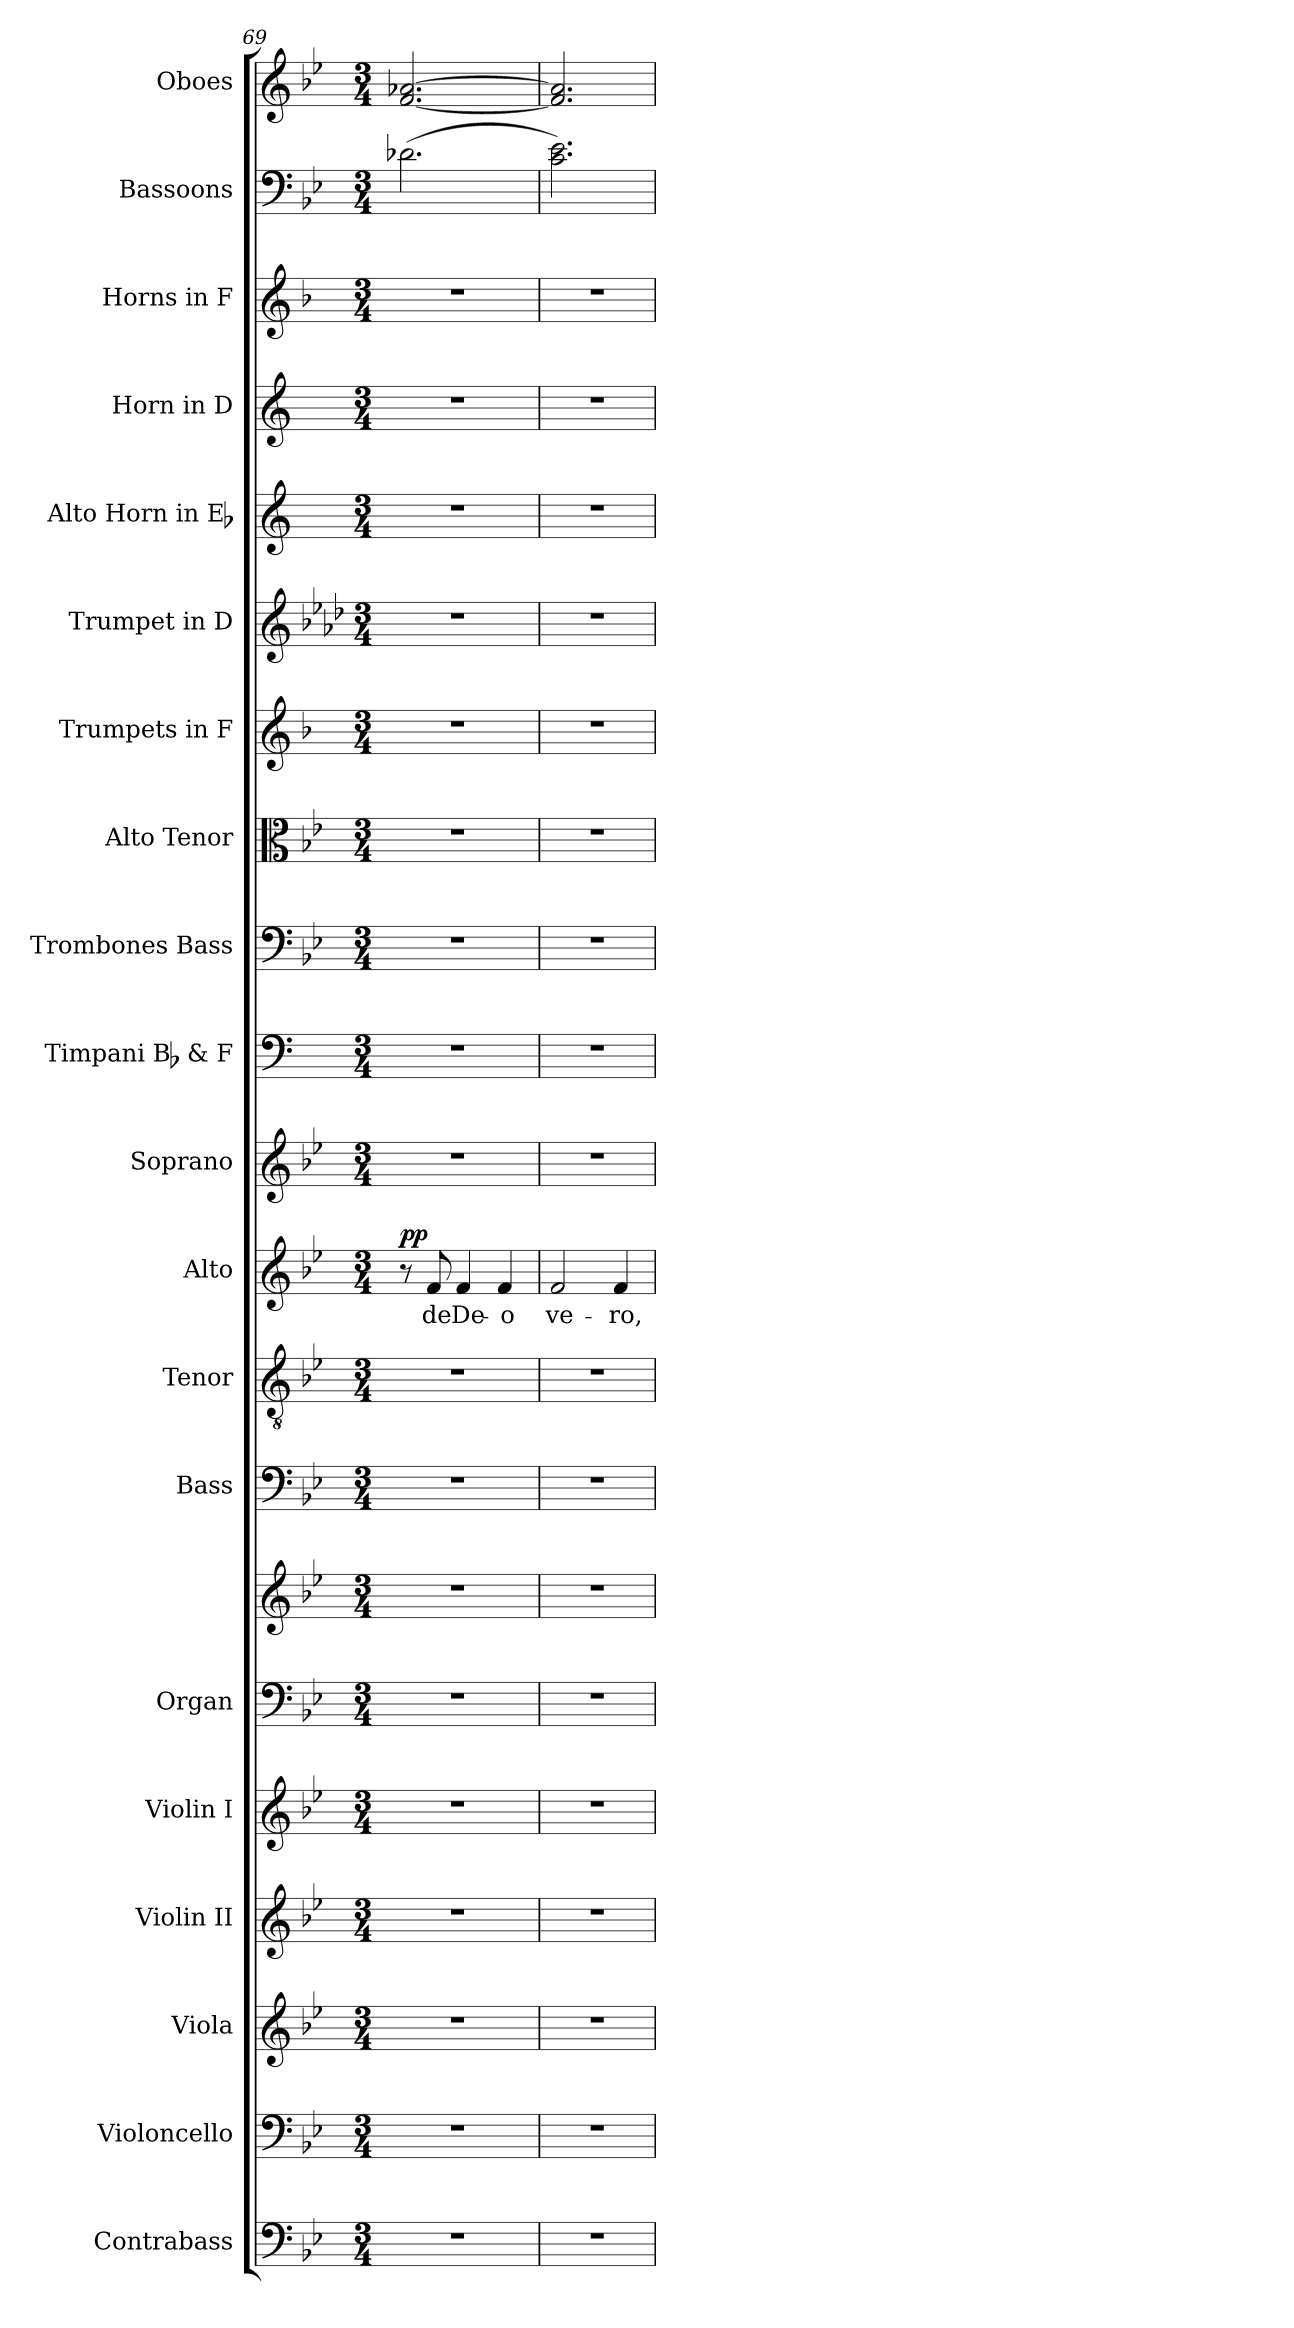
**kern	**kern	**kern	**kern	**kern	**kern	**kern	**kern	**kern	**kern	**text	**dynam	**kern	**kern	**kern	**kern	**kern	**kern	**kern	**kern	**kern	**kern	**kern
*part20	*part19	*part18	*part17	*part16	*part15	*part15	*part14	*part13	*part12	*part12	*part12	*part11	*part10	*part9	*part8	*part7	*part6	*part5	*part4	*part3	*part2	*part1
*staff21	*staff20	*staff19	*staff18	*staff17	*staff16	*staff15	*staff14	*staff13	*staff12	*staff12	*staff12	*staff11	*staff10	*staff9	*staff8	*staff7	*staff6	*staff5	*staff4	*staff3	*staff2	*staff1
*I"Contrabass	*I"Violoncello	*I"Viola	*I"Violin II	*I"Violin I	*I"Organ	*	*I"Bass	*I"Tenor	*I"Alto	*	*	*I"Soprano	*I"Timpani Bb & F	*I"Trombones  Bass	*I"Alto Tenor	*I"Trumpets in F	*I"Trumpet in D	*I"Alto Horn in Eb	*I"Horn in D	*I"Horns in F	*I"Bassoons	*I"Oboes
*I'Cb.	*I'Vc.	*I'Vla.	*I'Vln. II	*I'Vln. I	*I'Org.	*	*I'B.	*I'T.	*I'A.	*	*	*I'S.	*I'Timp.	*	*	*	*	*	*	*I'Hn.	*I'Bsn.	*I'Ob.
*clefF4	*clefF4	*clefG2	*clefG2	*clefG2	*clefF4	*clefG2	*clefF4	*clefGv2	*clefG2	*	*	*clefG2	*clefF4	*clefF4	*clefC3	*clefG2	*clefG2	*clefG2	*clefG2	*clefG2	*clefF4	*clefG2
*ITrd7c12	*	*	*	*	*	*	*	*ITrd7c12	*	*	*	*	*	*	*	*ITrd4c7	*ITrd-1c-2	*ITrd5c8	*ITrd6c10	*ITrd4c7	*	*
*k[b-e-]	*k[b-e-]	*k[b-e-]	*k[b-e-]	*k[b-e-]	*k[b-e-]	*k[b-e-]	*k[b-e-]	*k[b-e-]	*k[b-e-]	*	*	*k[b-e-]	*k[]	*k[b-e-]	*k[b-e-]	*k[b-e-]	*k[b-e-]	*k[f#c#g#d#]	*k[f#c#]	*k[b-e-]	*k[b-e-]	*k[b-e-]
*B-:	*B-:	*B-:	*B-:	*B-:	*B-:	*B-:	*B-:	*B-:	*B-:	*	*	*B-:	*C:	*B-:	*B-:	*B-:	*B-:	*E:	*D:	*B-:	*B-:	*B-:
*M3/4	*M3/4	*M3/4	*M3/4	*M3/4	*M3/4	*M3/4	*M3/4	*M3/4	*M3/4	*	*	*M3/4	*M3/4	*M3/4	*M3/4	*M3/4	*M3/4	*M3/4	*M3/4	*M3/4	*M3/4	*M3/4
=69	=69	=69	=69	=69	=69	=69	=69	=69	=69	=69	=69	=69	=69	=69	=69	=69	=69	=69	=69	=69	=69	=69
!LO:N:vis=1	!LO:N:vis=1	!LO:N:vis=1	!LO:N:vis=1	!LO:N:vis=1	!LO:N:vis=1	!LO:N:vis=1	!LO:N:vis=1	!LO:N:vis=1	!	!	!	!LO:N:vis=1	!LO:N:vis=1	!LO:N:vis=1	!LO:N:vis=1	!LO:N:vis=1	!LO:N:vis=1	!LO:N:vis=1	!LO:N:vis=1	!LO:N:vis=1	!	!
2.r	2.r	2.r	2.r	2.r	2.r	2.r	2.r	2.r	8r	.	pp	2.r	2.r	2.r	2.r	2.r	2.r	2.r	2.r	2.r	(2.d-Xi\	[2.fi/ [2.a-Xi
!	!	!	!	!	!	!	!	!	!	!LO:LY:b:color=#000000	!	!	!	!	!	!	!	!	!	!	!	!
.	.	.	.	.	.	.	.	.	8fi/	de	.	.	.	.	.	.	.	.	.	.	.	.
!	!	!	!	!	!	!	!	!	!	!LO:LY:b:color=#000000	!	!	!	!	!	!	!	!	!	!	!	!
.	.	.	.	.	.	.	.	.	4fi/	De-	.	.	.	.	.	.	.	.	.	.	.	.
!	!	!	!	!	!	!	!	!	!	!LO:LY:b:color=#000000	!	!	!	!	!	!	!	!	!	!	!	!
.	.	.	.	.	.	.	.	.	4fi/	-o	.	.	.	.	.	.	.	.	.	.	.	.
=70	=70	=70	=70	=70	=70	=70	=70	=70	=70	=70	=70	=70	=70	=70	=70	=70	=70	=70	=70	=70	=70	=70
!LO:N:vis=1	!LO:N:vis=1	!LO:N:vis=1	!LO:N:vis=1	!LO:N:vis=1	!LO:N:vis=1	!LO:N:vis=1	!LO:N:vis=1	!LO:N:vis=1	!	!	!	!	!	!	!	!	!	!	!	!	!	!
!	!	!	!	!	!	!	!	!	!	!LO:LY:b:color=#000000	!	!LO:N:vis=1	!LO:N:vis=1	!LO:N:vis=1	!LO:N:vis=1	!LO:N:vis=1	!LO:N:vis=1	!LO:N:vis=1	!LO:N:vis=1	!LO:N:vis=1	!	!
2.r	2.r	2.r	2.r	2.r	2.r	2.r	2.r	2.r	2fi/	ve-	.	2.r	2.r	2.r	2.r	2.r	2.r	2.r	2.r	2.r	2.ci\ 2.e-i)	2.fi/] 2.a-i]
!	!	!	!	!	!	!	!	!	!	!LO:LY:b:color=#000000	!	!	!	!	!	!	!	!	!	!	!	!
.	.	.	.	.	.	.	.	.	4fi/	-ro,	.	.	.	.	.	.	.	.	.	.	.	.
=	=	=	=	=	=	=	=	=	=	=	=	=	=	=	=	=	=	=	=	=	=	=
*-	*-	*-	*-	*-	*-	*-	*-	*-	*-	*-	*-	*-	*-	*-	*-	*-	*-	*-	*-	*-	*-	*-
